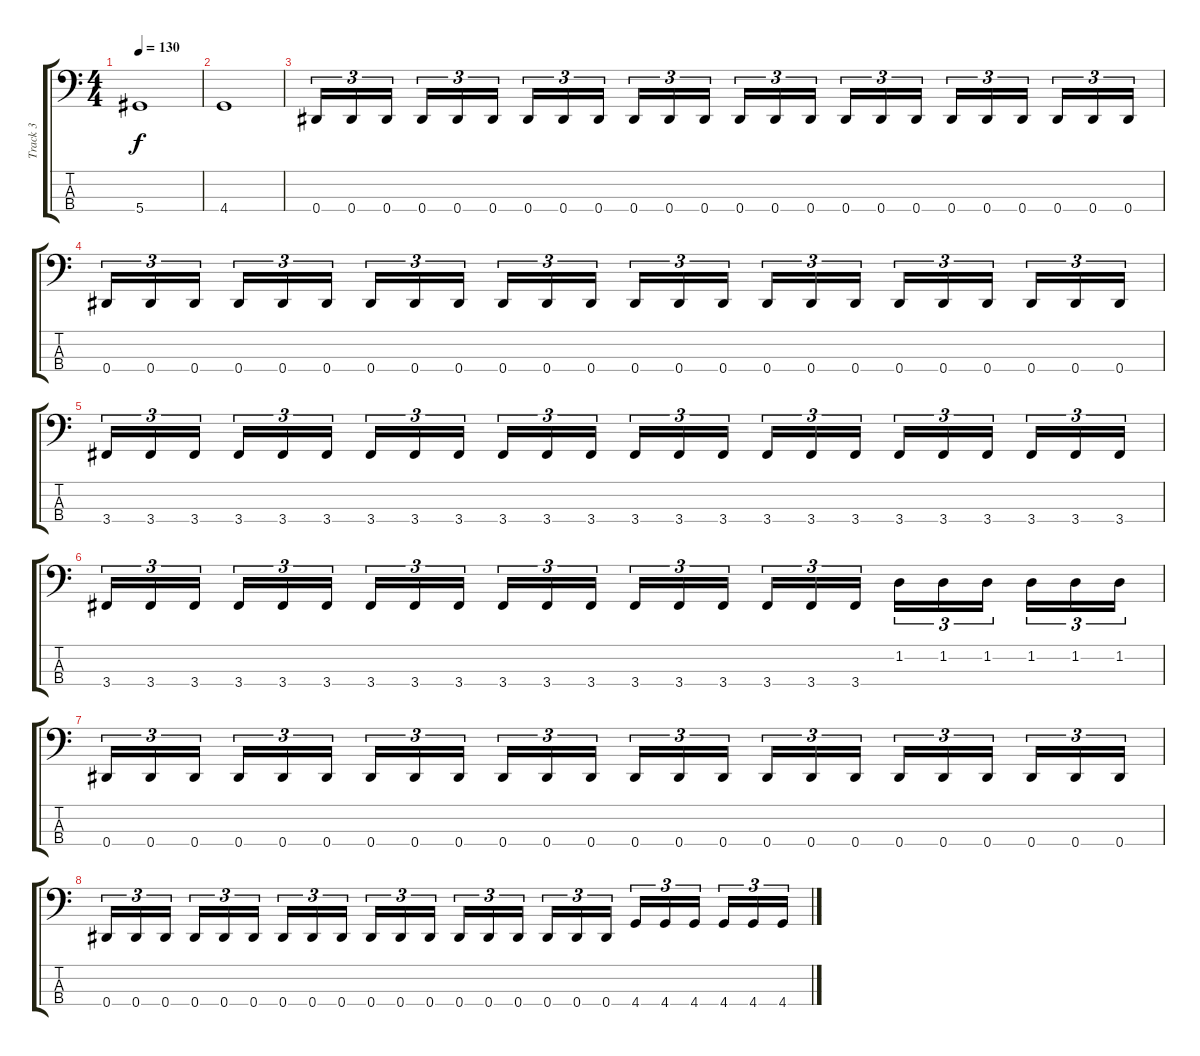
\track ("Track 3" "Track 3") {instrument electricbasspick}
\staff {score tabs}
\tuning (Gb2 Db2 Ab1 Eb1) {hide}
\ts (4 4)
\tempo 130
\clef f4
\ks c
5.4.1{dy f} |
4.4.1 |
0.4.16{tu (3 2)} 0.4.16{tu (3 2)} 0.4.16{tu (3 2)} 0.4.16{tu (3 2)} 0.4.16{tu (3 2)} 0.4.16{tu (3 2)} 0.4.16{tu (3 2)} 0.4.16{tu (3 2)} 0.4.16{tu (3 2)} 0.4.16{tu (3 2)} 0.4.16{tu (3 2)} 0.4.16{tu (3 2)} 0.4.16{tu (3 2)} 0.4.16{tu (3 2)} 0.4.16{tu (3 2)} 0.4.16{tu (3 2)} 0.4.16{tu (3 2)} 0.4.16{tu (3 2)} 0.4.16{tu (3 2)} 0.4.16{tu (3 2)} 0.4.16{tu (3 2)} 0.4.16{tu (3 2)} 0.4.16{tu (3 2)} 0.4.16{tu (3 2)} |
0.4.16{tu (3 2)} 0.4.16{tu (3 2)} 0.4.16{tu (3 2)} 0.4.16{tu (3 2)} 0.4.16{tu (3 2)} 0.4.16{tu (3 2)} 0.4.16{tu (3 2)} 0.4.16{tu (3 2)} 0.4.16{tu (3 2)} 0.4.16{tu (3 2)} 0.4.16{tu (3 2)} 0.4.16{tu (3 2)} 0.4.16{tu (3 2)} 0.4.16{tu (3 2)} 0.4.16{tu (3 2)} 0.4.16{tu (3 2)} 0.4.16{tu (3 2)} 0.4.16{tu (3 2)} 0.4.16{tu (3 2)} 0.4.16{tu (3 2)} 0.4.16{tu (3 2)} 0.4.16{tu (3 2)} 0.4.16{tu (3 2)} 0.4.16{tu (3 2)} |
3.4.16{tu (3 2)} 3.4.16{tu (3 2)} 3.4.16{tu (3 2)} 3.4.16{tu (3 2)} 3.4.16{tu (3 2)} 3.4.16{tu (3 2)} 3.4.16{tu (3 2)} 3.4.16{tu (3 2)} 3.4.16{tu (3 2)} 3.4.16{tu (3 2)} 3.4.16{tu (3 2)} 3.4.16{tu (3 2)} 3.4.16{tu (3 2)} 3.4.16{tu (3 2)} 3.4.16{tu (3 2)} 3.4.16{tu (3 2)} 3.4.16{tu (3 2)} 3.4.16{tu (3 2)} 3.4.16{tu (3 2)} 3.4.16{tu (3 2)} 3.4.16{tu (3 2)} 3.4.16{tu (3 2)} 3.4.16{tu (3 2)} 3.4.16{tu (3 2)} |
3.4.16{tu (3 2)} 3.4.16{tu (3 2)} 3.4.16{tu (3 2)} 3.4.16{tu (3 2)} 3.4.16{tu (3 2)} 3.4.16{tu (3 2)} 3.4.16{tu (3 2)} 3.4.16{tu (3 2)} 3.4.16{tu (3 2)} 3.4.16{tu (3 2)} 3.4.16{tu (3 2)} 3.4.16{tu (3 2)} 3.4.16{tu (3 2)} 3.4.16{tu (3 2)} 3.4.16{tu (3 2)} 3.4.16{tu (3 2)} 3.4.16{tu (3 2)} 3.4.16{tu (3 2)} 1.2.16{tu (3 2)} 1.2.16{tu (3 2)} 1.2.16{tu (3 2)} 1.2.16{tu (3 2)} 1.2.16{tu (3 2)} 1.2.16{tu (3 2)} |
0.4.16{tu (3 2)} 0.4.16{tu (3 2)} 0.4.16{tu (3 2)} 0.4.16{tu (3 2)} 0.4.16{tu (3 2)} 0.4.16{tu (3 2)} 0.4.16{tu (3 2)} 0.4.16{tu (3 2)} 0.4.16{tu (3 2)} 0.4.16{tu (3 2)} 0.4.16{tu (3 2)} 0.4.16{tu (3 2)} 0.4.16{tu (3 2)} 0.4.16{tu (3 2)} 0.4.16{tu (3 2)} 0.4.16{tu (3 2)} 0.4.16{tu (3 2)} 0.4.16{tu (3 2)} 0.4.16{tu (3 2)} 0.4.16{tu (3 2)} 0.4.16{tu (3 2)} 0.4.16{tu (3 2)} 0.4.16{tu (3 2)} 0.4.16{tu (3 2)} |
0.4.16{tu (3 2)} 0.4.16{tu (3 2)} 0.4.16{tu (3 2)} 0.4.16{tu (3 2)} 0.4.16{tu (3 2)} 0.4.16{tu (3 2)} 0.4.16{tu (3 2)} 0.4.16{tu (3 2)} 0.4.16{tu (3 2)} 0.4.16{tu (3 2)} 0.4.16{tu (3 2)} 0.4.16{tu (3 2)} 0.4.16{tu (3 2)} 0.4.16{tu (3 2)} 0.4.16{tu (3 2)} 0.4.16{tu (3 2)} 0.4.16{tu (3 2)} 0.4.16{tu (3 2)} 4.4.16{tu (3 2)} 4.4.16{tu (3 2)} 4.4.16{tu (3 2)} 4.4.16{tu (3 2)} 4.4.16{tu (3 2)} 4.4.16{tu (3 2)}
